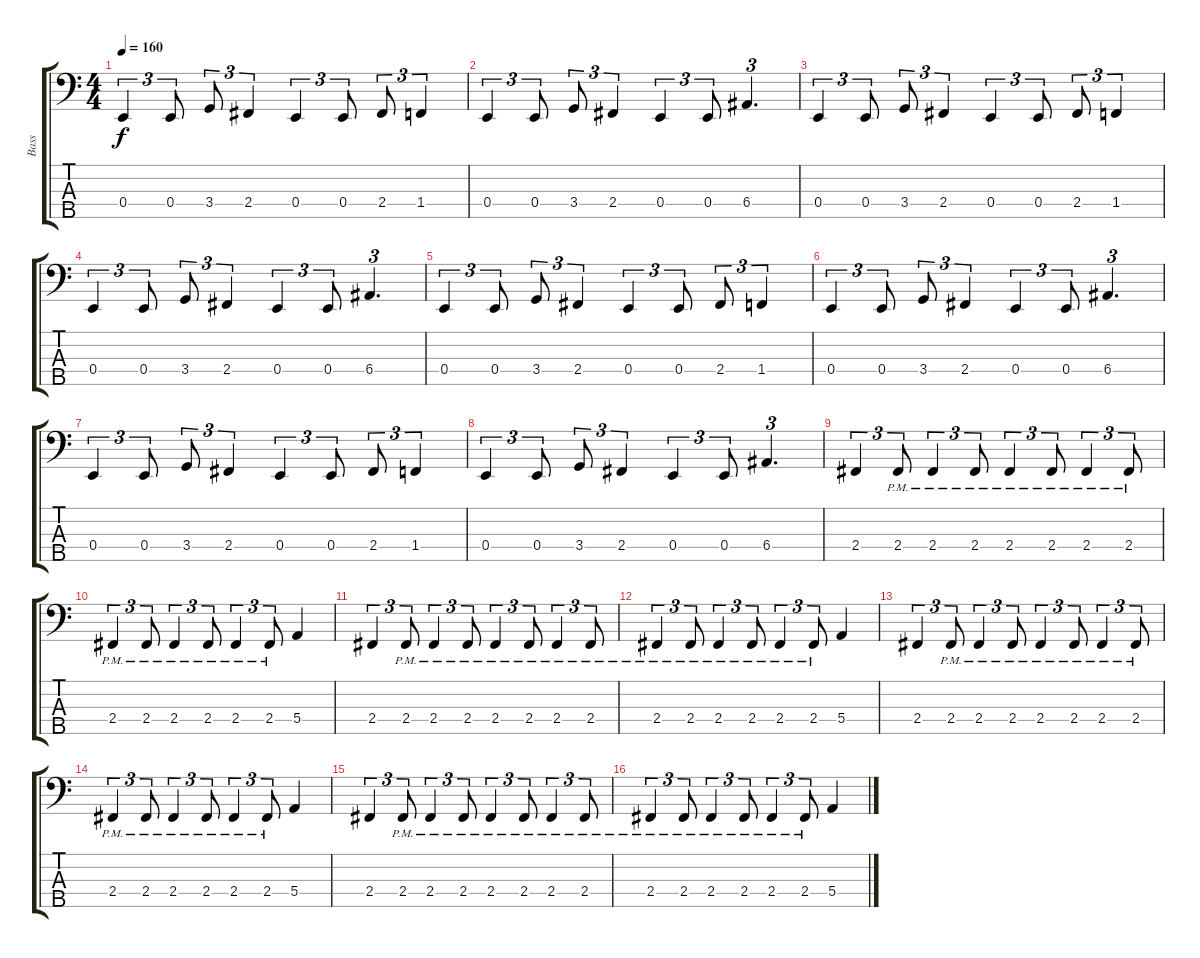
\track ("Bass" "Bass") {instrument electricbassfinger}
\staff {score tabs}
\tuning (G2 D2 A1 E1 B0) {hide}
\ts (4 4)
\tempo 160
\clef f4
\ks c
0.4.4{tu (3 2) dy f} 0.4.8{tu (3 2)} 3.4.8{tu (3 2)} 2.4.4{tu (3 2)} 0.4.4{tu (3 2)} 0.4.8{tu (3 2)} 2.4.8{tu (3 2)} 1.4.4{tu (3 2)} |
0.4.4{tu (3 2)} 0.4.8{tu (3 2)} 3.4.8{tu (3 2)} 2.4.4{tu (3 2)} 0.4.4{tu (3 2)} 0.4.8{tu (3 2)} 6.4.4{d tu (3 2)} |
0.4.4{tu (3 2)} 0.4.8{tu (3 2)} 3.4.8{tu (3 2)} 2.4.4{tu (3 2)} 0.4.4{tu (3 2)} 0.4.8{tu (3 2)} 2.4.8{tu (3 2)} 1.4.4{tu (3 2)} |
0.4.4{tu (3 2)} 0.4.8{tu (3 2)} 3.4.8{tu (3 2)} 2.4.4{tu (3 2)} 0.4.4{tu (3 2)} 0.4.8{tu (3 2)} 6.4.4{d tu (3 2)} |
0.4.4{tu (3 2)} 0.4.8{tu (3 2)} 3.4.8{tu (3 2)} 2.4.4{tu (3 2)} 0.4.4{tu (3 2)} 0.4.8{tu (3 2)} 2.4.8{tu (3 2)} 1.4.4{tu (3 2)} |
0.4.4{tu (3 2)} 0.4.8{tu (3 2)} 3.4.8{tu (3 2)} 2.4.4{tu (3 2)} 0.4.4{tu (3 2)} 0.4.8{tu (3 2)} 6.4.4{d tu (3 2)} |
0.4.4{tu (3 2)} 0.4.8{tu (3 2)} 3.4.8{tu (3 2)} 2.4.4{tu (3 2)} 0.4.4{tu (3 2)} 0.4.8{tu (3 2)} 2.4.8{tu (3 2)} 1.4.4{tu (3 2)} |
0.4.4{tu (3 2)} 0.4.8{tu (3 2)} 3.4.8{tu (3 2)} 2.4.4{tu (3 2)} 0.4.4{tu (3 2)} 0.4.8{tu (3 2)} 6.4.4{d tu (3 2)} |
2.4.4{tu (3 2)} 2.4{pm}.8{tu (3 2)} 2.4{pm}.4{tu (3 2)} 2.4{pm}.8{tu (3 2)} 2.4{pm}.4{tu (3 2)} 2.4{pm}.8{tu (3 2)} 2.4{pm}.4{tu (3 2)} 2.4{pm}.8{tu (3 2)} |
2.4{pm}.4{tu (3 2)} 2.4{pm}.8{tu (3 2)} 2.4{pm}.4{tu (3 2)} 2.4{pm}.8{tu (3 2)} 2.4{pm}.4{tu (3 2)} 2.4{pm}.8{tu (3 2)} 5.4.4 |
2.4.4{tu (3 2)} 2.4{pm}.8{tu (3 2)} 2.4{pm}.4{tu (3 2)} 2.4{pm}.8{tu (3 2)} 2.4{pm}.4{tu (3 2)} 2.4{pm}.8{tu (3 2)} 2.4{pm}.4{tu (3 2)} 2.4{pm}.8{tu (3 2)} |
2.4{pm}.4{tu (3 2)} 2.4{pm}.8{tu (3 2)} 2.4{pm}.4{tu (3 2)} 2.4{pm}.8{tu (3 2)} 2.4{pm}.4{tu (3 2)} 2.4{pm}.8{tu (3 2)} 5.4.4 |
2.4.4{tu (3 2)} 2.4{pm}.8{tu (3 2)} 2.4{pm}.4{tu (3 2)} 2.4{pm}.8{tu (3 2)} 2.4{pm}.4{tu (3 2)} 2.4{pm}.8{tu (3 2)} 2.4{pm}.4{tu (3 2)} 2.4{pm}.8{tu (3 2)} |
2.4{pm}.4{tu (3 2)} 2.4{pm}.8{tu (3 2)} 2.4{pm}.4{tu (3 2)} 2.4{pm}.8{tu (3 2)} 2.4{pm}.4{tu (3 2)} 2.4{pm}.8{tu (3 2)} 5.4.4 |
2.4.4{tu (3 2)} 2.4{pm}.8{tu (3 2)} 2.4{pm}.4{tu (3 2)} 2.4{pm}.8{tu (3 2)} 2.4{pm}.4{tu (3 2)} 2.4{pm}.8{tu (3 2)} 2.4{pm}.4{tu (3 2)} 2.4{pm}.8{tu (3 2)} |
2.4{pm}.4{tu (3 2)} 2.4{pm}.8{tu (3 2)} 2.4{pm}.4{tu (3 2)} 2.4{pm}.8{tu (3 2)} 2.4{pm}.4{tu (3 2)} 2.4{pm}.8{tu (3 2)} 5.4.4
